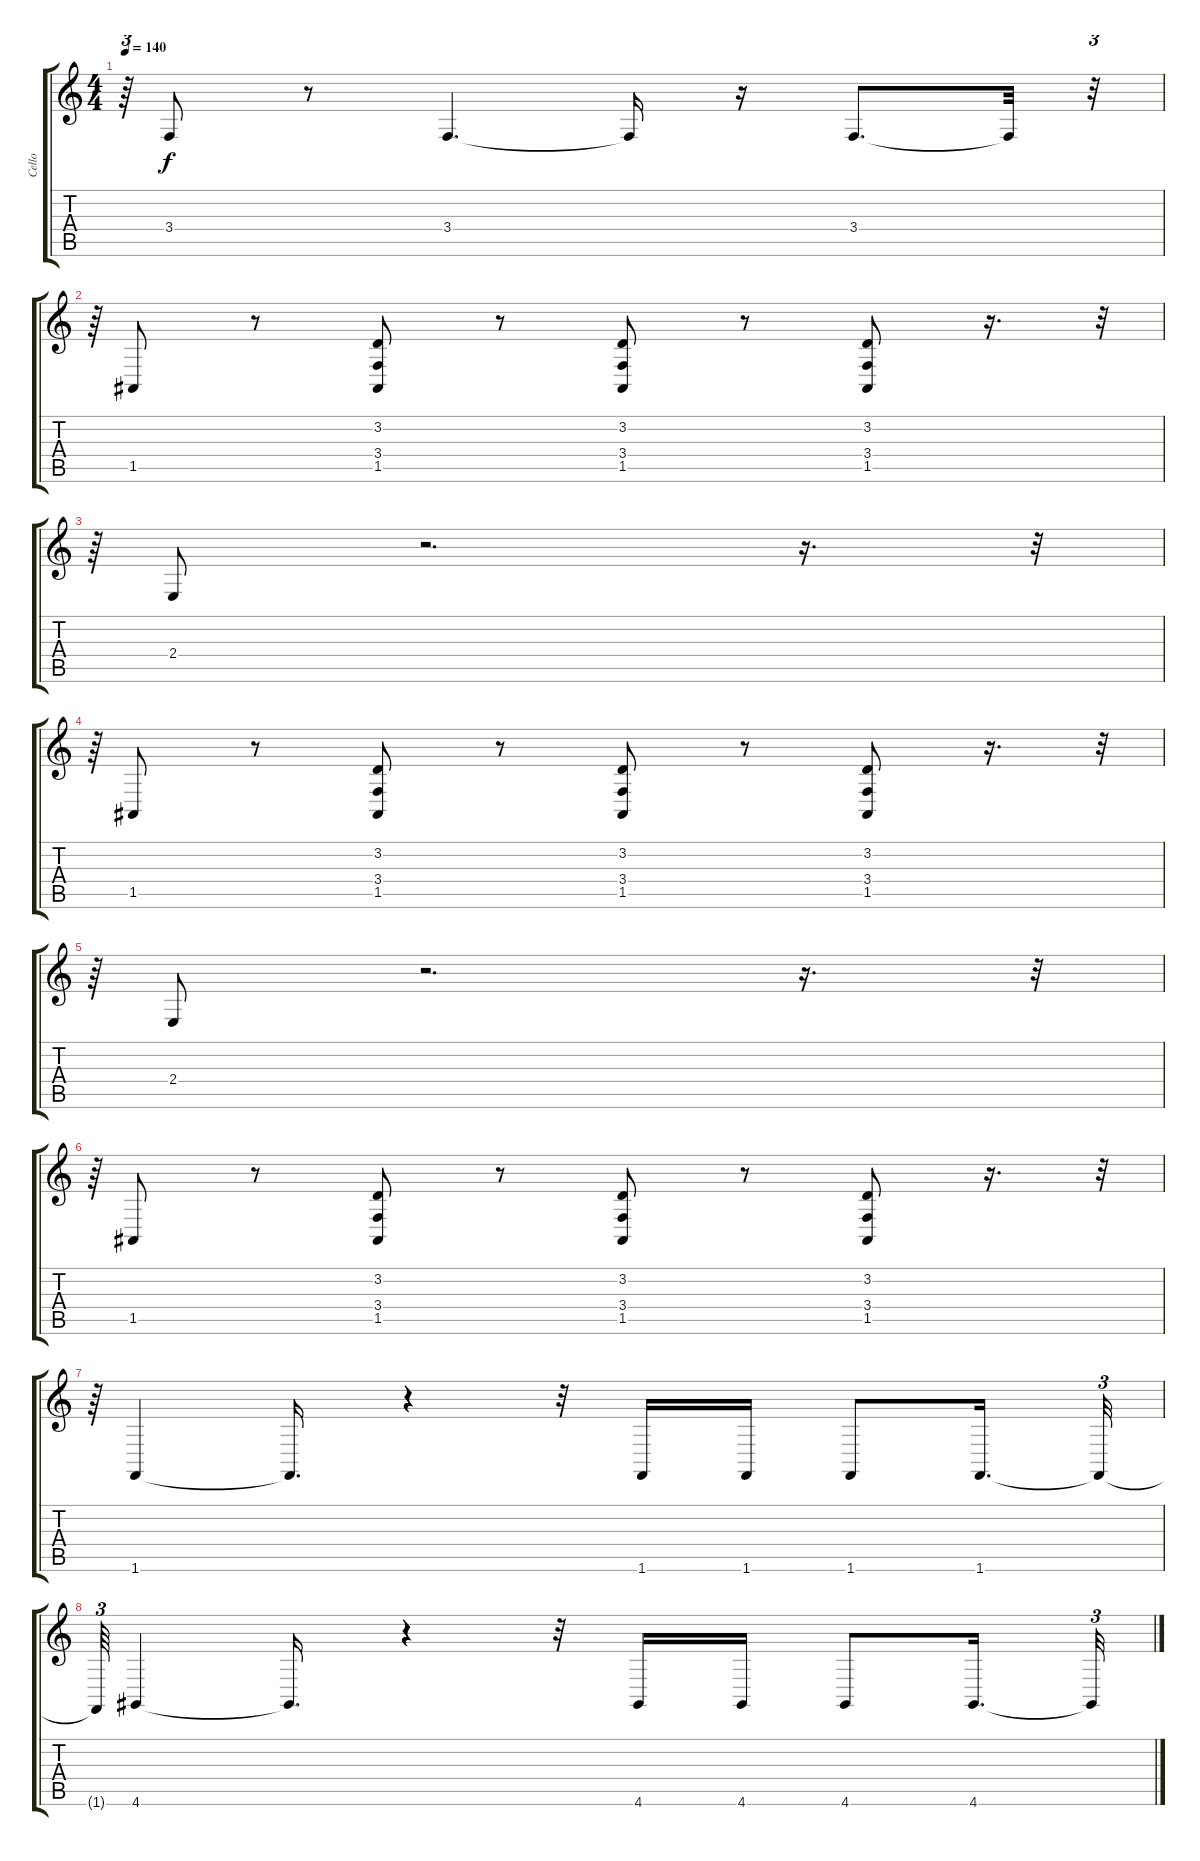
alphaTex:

\track ("Cello" "Cello") {instrument pizzicatostrings}
\staff {score tabs}
\tuning (E4 B3 G3 D3 A2 E2) {hide}
\ts (4 4)
\tempo 140
\clef g2
\ks c
r.64{tu (3 2) dy f} 3.4.8 r.8 3.4.4{d} 3.4{t}.16 r.16 3.4.8{d} 3.4{t}.32 r.32{tu (3 2)} |
r.64{tu (3 2)} 1.5.8 r.8 (3.2 3.4 1.5).8 r.8 (3.2 3.4 1.5).8 r.8 (3.2 3.4 1.5).8 r.16{d} r.32{tu (3 2)} |
r.64{tu (3 2)} 2.4.8 r.2{d} r.16{d} r.32{tu (3 2)} |
r.64{tu (3 2)} 1.5.8 r.8 (3.2 3.4 1.5).8 r.8 (3.2 3.4 1.5).8 r.8 (3.2 3.4 1.5).8 r.16{d} r.32{tu (3 2)} |
r.64{tu (3 2)} 2.4.8 r.2{d} r.16{d} r.32{tu (3 2)} |
r.64{tu (3 2)} 1.5.8 r.8 (3.2 3.4 1.5).8 r.8 (3.2 3.4 1.5).8 r.8 (3.2 3.4 1.5).8 r.16{d} r.32{tu (3 2)} |
r.64{tu (3 2)} 1.6.4 1.6{t}.16{d} r.4 r.32 1.6.16 1.6.16 1.6.8 1.6.16{d} 1.6{t}.32{tu (3 2)} |
1.6{t}.64{tu (3 2)} 4.6.4 4.6{t}.16{d} r.4 r.32 4.6.16 4.6.16 4.6.8 4.6.16{d} 4.6{t}.32{tu (3 2)}
